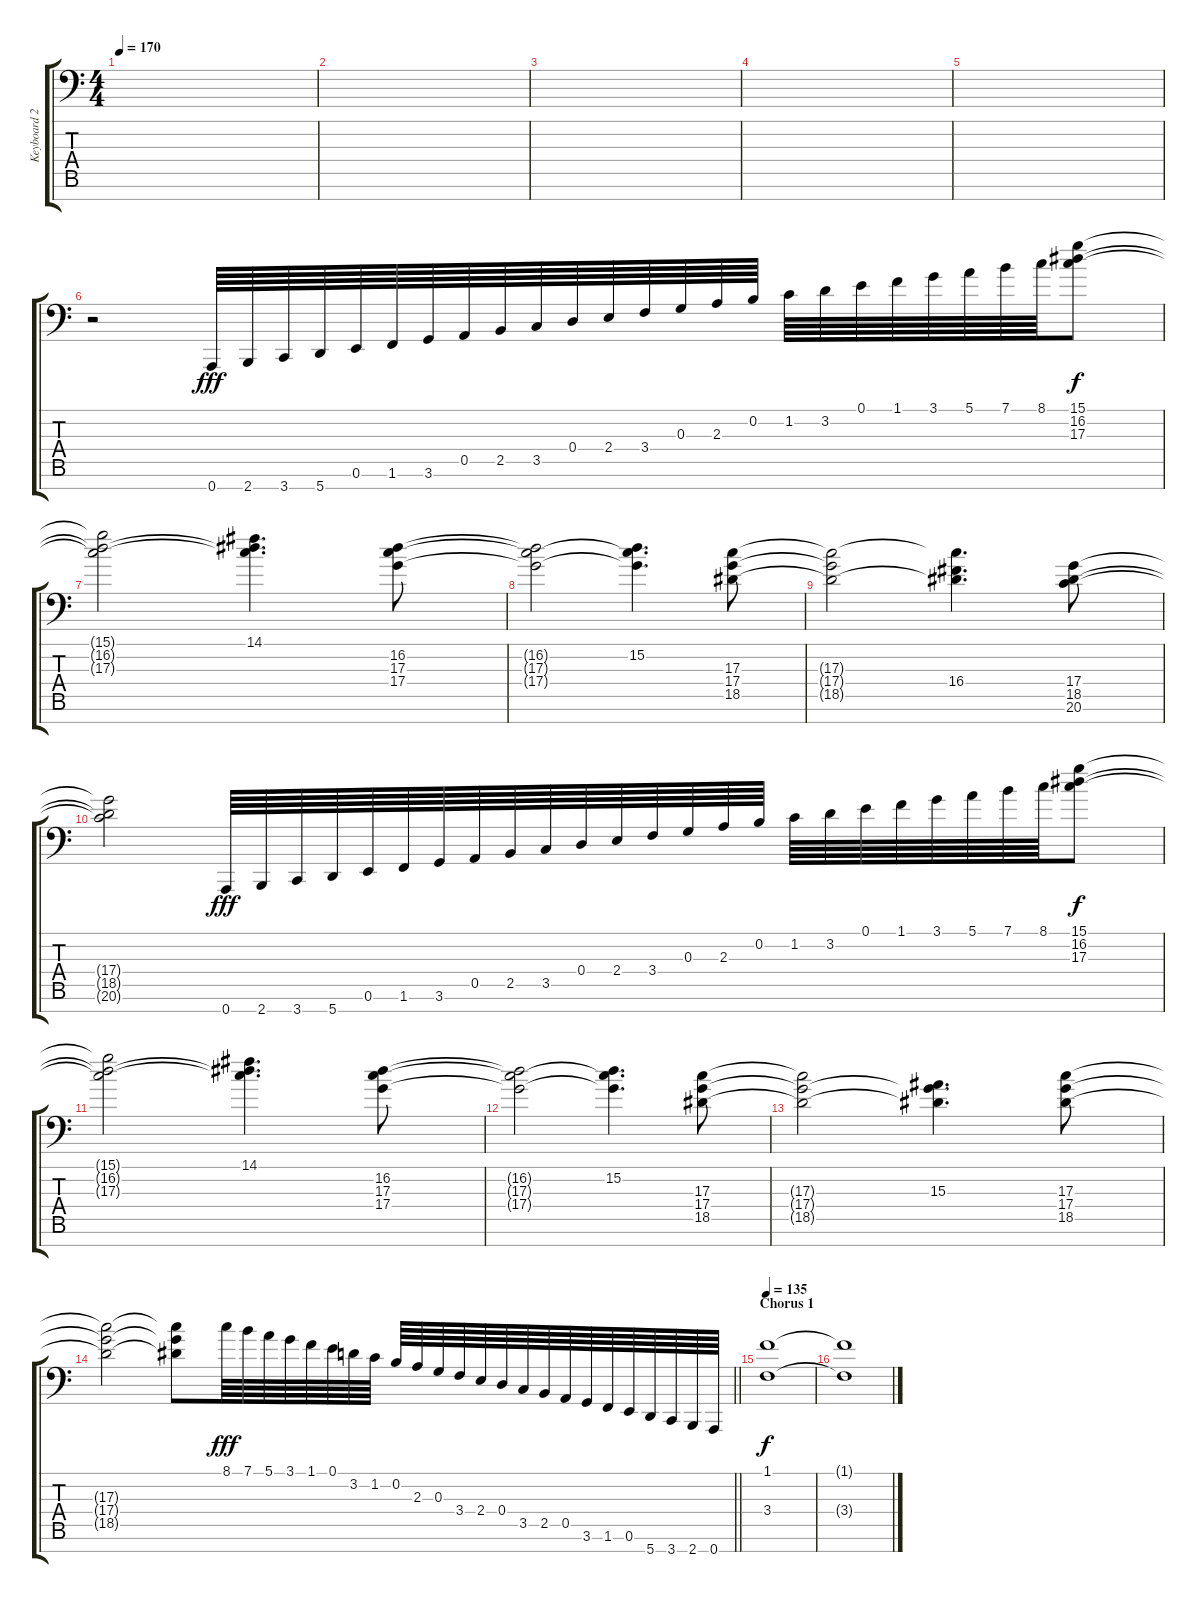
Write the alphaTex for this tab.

\track ("Keyboard 2 RH" "Keyboard 2") {instrument churchorgan}
\staff {score tabs}
\tuning (E4 B3 G3 D3 A2 E2 A1) {hide}
\ts (4 4)
\tempo 170
\clef f4
\ks c
|
|
|
|
|
r.2{instrument rockorgan} 0.7.64{dy fff} 2.7.64 3.7.64 5.7.64 0.6.64 1.6.64 3.6.64 0.5.64 2.5.64 3.5.64 0.4.64 2.4.64 3.4.64 0.3.64 2.3.64 0.2.64 1.2.64 3.2.64 0.1.64 1.1.64 3.1.64 5.1.64 7.1.64 8.1.64 (15.1 16.2 17.3).8{dy f} |
(15.1{t} 16.2{t} 17.3{t}).2 (14.1 16.2{t} 17.3{t}).4{d} (16.2 17.3 17.4).8 |
(16.2{t} 17.3{t} 17.4{t}).2 (15.2 17.3{t} 17.4{t}).4{d} (17.3 17.4 18.5).8 |
(17.3{t} 17.4{t} 18.5{t}).2 (17.3{t} 16.4 18.5{t}).4{d} (17.4 18.5 20.6).8 |
(17.4{t} 18.5{t} 20.6{t}).2 0.7.64{dy fff} 2.7.64 3.7.64 5.7.64 0.6.64 1.6.64 3.6.64 0.5.64 2.5.64 3.5.64 0.4.64 2.4.64 3.4.64 0.3.64 2.3.64 0.2.64 1.2.64 3.2.64 0.1.64 1.1.64 3.1.64 5.1.64 7.1.64 8.1.64 (15.1 16.2 17.3).8{dy f} |
(15.1{t} 16.2{t} 17.3{t}).2 (14.1 16.2{t} 17.3{t}).4{d} (16.2 17.3 17.4).8 |
(16.2{t} 17.3{t} 17.4{t}).2 (15.2 17.3{t} 17.4{t}).4{d} (17.3 17.4 18.5).8 |
(17.3{t} 17.4{t} 18.5{t}).2 (15.3 17.4{t} 18.5{t}).4{d} (17.3 17.4 18.5).8 |
\barLineRight lightlight
(17.3{t} 17.4{t} 18.5{t}).2 (17.3{t} 17.4{t} 18.5{t}).8 8.1.64{dy fff} 7.1.64 5.1.64 3.1.64 1.1.64 0.1.64 3.2.64 1.2.64 0.2.64 2.3.64 0.3.64 3.4.64 2.4.64 0.4.64 3.5.64 2.5.64 0.5.64 3.6.64 1.6.64 0.6.64 5.7.64 3.7.64 2.7.64 0.7.64 |
\section ("" "Chorus 1")
\tempo 135
(1.1 3.4).1{dy f instrument stringensemble1} |
(1.1{t} 3.4{t}).1
